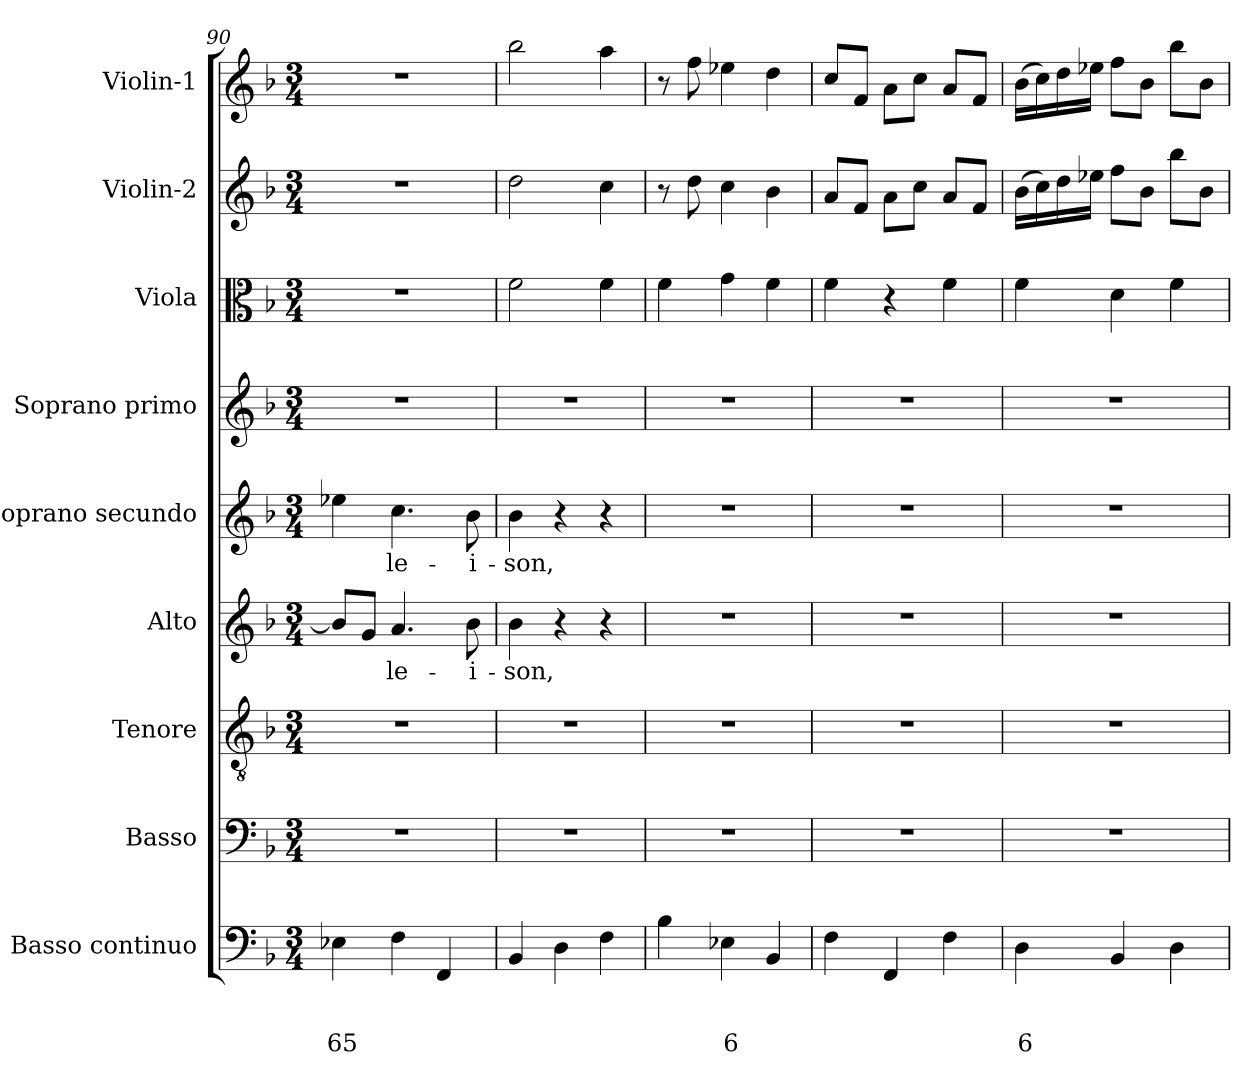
**kern	**text	**text	**text	**kern	**kern	**kern	**text	**kern	**text	**kern	**kern	**kern	**kern
*part9	*part9	*part9	*part9	*part8	*part7	*part6	*part6	*part5	*part5	*part4	*part3	*part2	*part1
*staff9	*staff9	*staff9	*staff9	*staff8	*staff7	*staff6	*staff6	*staff5	*staff5	*staff4	*staff3	*staff2	*staff1
*I"Basso continuo	*	*	*	*I"Basso	*I"Tenore	*I"Alto	*	*I"Soprano secundo	*	*I"Soprano primo	*I"Viola	*I"Violin-2	*I"Violin-1
*I'BC	*	*	*	*I'B	*I'T	*I'A	*	*I'S2	*	*I'S1	*I'Va	*I'Vi2	*I'Vi1
*clefF4	*	*	*	*clefF4	*clefGv2	*clefG2	*	*clefG2	*	*clefG2	*clefC3	*clefG2	*clefG2
*k[b-]	*	*	*	*k[b-]	*k[b-]	*k[b-]	*	*k[b-]	*	*k[b-]	*k[b-]	*k[b-]	*k[b-]
*F:	*	*	*	*F:	*F:	*F:	*	*F:	*	*F:	*F:	*F:	*F:
*M3/4	*	*	*	*M3/4	*M3/4	*M3/4	*	*M3/4	*	*M3/4	*M3/4	*M3/4	*M3/4
=90	=90	=90	=90	=90	=90	=90	=90	=90	=90	=90	=90	=90	=90
!	!	!	!LO:LY:b	!	!	!	!	!	!	!	!	!	!
4E-X\	.	.	65	2.r	2.r	8b-/L]	.	4ee-X\	.	2.r	2.r	2.r	2.r
.	.	.	.	.	.	8g/J	.	.	.	.	.	.	.
!	!	!	!	!	!	!	!LO:LY:b	!	!LO:LY:b	!	!	!	!
4F\	.	.	.	.	.	4.a/	-le-	4.cc\	-le-	.	.	.	.
4FF/	.	.	.	.	.	.	.	.	.	.	.	.	.
!	!	!	!	!	!	!	!LO:LY:b	!	!LO:LY:b	!	!	!	!
.	.	.	.	.	.	8b-\	-i-	8b-\	-i-	.	.	.	.
=91	=91	=91	=91	=91	=91	=91	=91	=91	=91	=91	=91	=91	=91
!	!	!	!	!	!	!	!LO:LY:b	!	!LO:LY:b	!	!	!	!
4BB-/	.	.	.	2.r	2.r	4b-\	-son,	4b-\	-son,	2.r	2f\	2dd\	2bb-\
4D\	.	.	.	.	.	4r	.	4r	.	.	.	.	.
4F\	.	.	.	.	.	4r	.	4r	.	.	4f\	4cc\	4aa\
!!LO:LB:g=z
=92	=92	=92	=92	=92	=92	=92	=92	=92	=92	=92	=92	=92	=92
4B-\	.	.	.	2.r	2.r	2.r	.	2.r	.	2.r	4f\	8r	8r
.	.	.	.	.	.	.	.	.	.	.	.	8dd\	8ff\
!	!	!	!LO:LY:b	!	!	!	!	!	!	!	!	!	!
4E-X\	.	.	6	.	.	.	.	.	.	.	4g\	4cc\	4ee-X\
4BB-/	.	.	.	.	.	.	.	.	.	.	4f\	4b-\	4dd\
=93	=93	=93	=93	=93	=93	=93	=93	=93	=93	=93	=93	=93	=93
4F\	.	.	.	2.r	2.r	2.r	.	2.r	.	2.r	4f\	8a/L	8cc/L
.	.	.	.	.	.	.	.	.	.	.	.	8f/J	8f/J
4FF/	.	.	.	.	.	.	.	.	.	.	4r	8a\L	8a\L
.	.	.	.	.	.	.	.	.	.	.	.	8cc\J	8cc\J
4F\	.	.	.	.	.	.	.	.	.	.	4f\	8a/L	8a/L
.	.	.	.	.	.	.	.	.	.	.	.	8f/J	8f/J
=94	=94	=94	=94	=94	=94	=94	=94	=94	=94	=94	=94	=94	=94
!	!	!	!LO:LY:b	!	!	!	!	!	!	!	!	!	!
4D\	.	.	6	2.r	2.r	2.r	.	2.r	.	2.r	4f\	(>16b-\LL	(>16b-\LL
.	.	.	.	.	.	.	.	.	.	.	.	16cc\)	16cc\)
.	.	.	.	.	.	.	.	.	.	.	.	16dd\	16dd\
.	.	.	.	.	.	.	.	.	.	.	.	16ee-X\JJ	16ee-X\JJ
4BB-/	.	.	.	.	.	.	.	.	.	.	4d\	8ff\L	8ff\L
.	.	.	.	.	.	.	.	.	.	.	.	8b-\J	8b-\J
4D\	.	.	.	.	.	.	.	.	.	.	4f\	8bb-\L	8bb-\L
.	.	.	.	.	.	.	.	.	.	.	.	8b-\J	8b-\J
=	=	=	=	=	=	=	=	=	=	=	=	=	=
*-	*-	*-	*-	*-	*-	*-	*-	*-	*-	*-	*-	*-	*-
